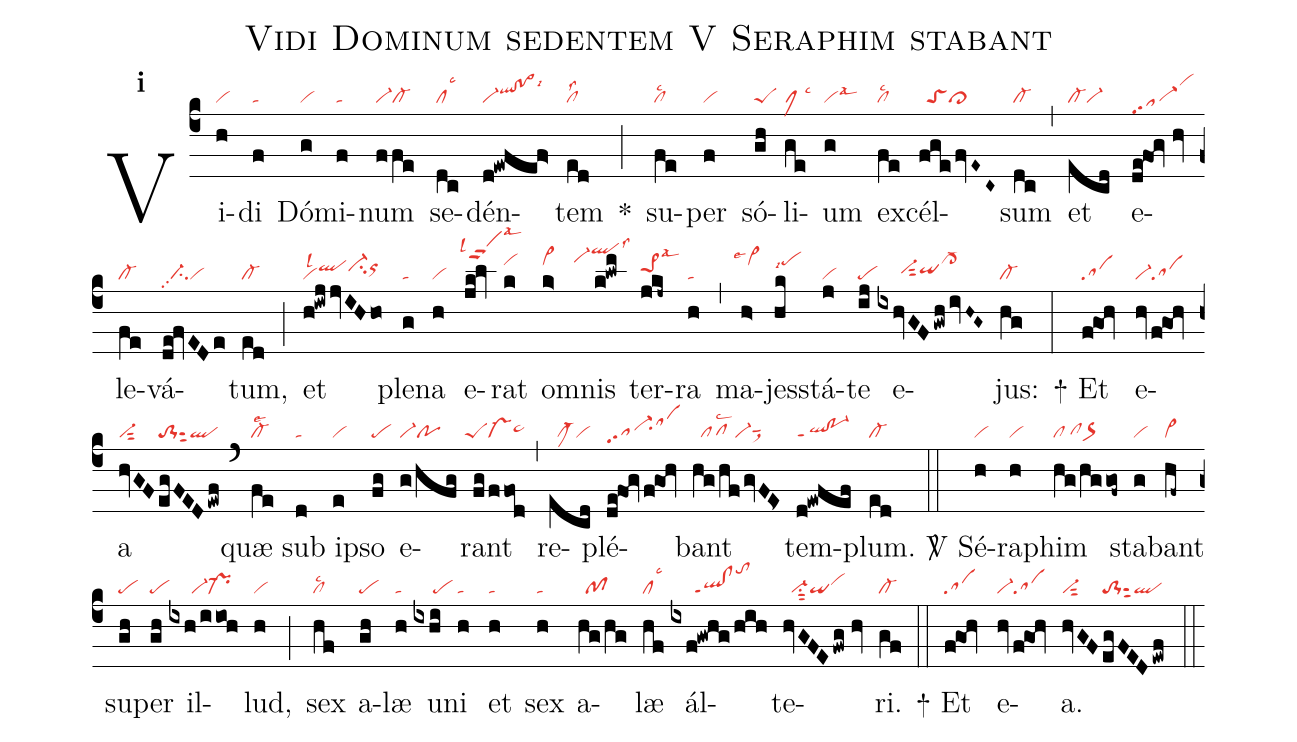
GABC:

name:Vidi Dominum sedentem V Seraphim stabant;
office-part:re;
mode:1;
nabc-lines:1;
%%
initial-style: 1;
name:Vidi Dominum sedentem;
mode: 1;
office-part: Responsorium;
annotation: Resp;
annotation: i;
nabc-lines:1;
%%
(c4) Vi(h|vi)di(f|ta) Dó(g|vi)mi(f|ta)num(ffe|vi-cl-) se(dc|cllsc3)dén(d!ewfef>|vi-qlhi!po>hilsi6)tem(ed|cllss2) <sp>*</sp>(;) su(fe|cllsc2)per(f|vi) só(gh|peS)li(ge|clMlsc3)um(g|vilsal3) ex(fe|cllsc2)cél(fgefvE~C~|//toSci~)sum(dc|cl-) (,) et(ecd|cl-vi-) e(de@fog//hv|sa-hdpp1vihl)le(fe|cl-)vá(de@fvEDe|//ci-pp2vi)tum,(ed|cl-) (;) et(h!iwjjvIHho|vilsl2qlhici-hiorhi) ple(g|ta)na(h|vi) e(jk@lv|`scShmlsl4lsal3)rat(k|vihk) om(k>|vi>hk)nis(k!lwm|`````vi-hlqlhplss3) ter(jkj~|pe>1hilsal3)ra(h|ta) (,) ma(h>|``vi>hklse4)jes(hk|pehklsi7)stá(j|vi)te(ij|pe) e(ixhvGF/gwh/ivH~G~|//////vi-hhsut2qihhcl->hk)jus:(hg|cl-) (:)

<sp>+</sp> Et(f@goh|sa) e(hvf@goh|vi-sa)a(hvGF|vi-sut2|egFED/ewf|to-1sut2ql) (`) quæ(fe|cl-lse2) sub(d|ta) i(e|vi)pso(fg|pe) e(g/hfg|vi-po)rant(fg/ffod|``peSvs-ta>hh) (,) re(ecd|//clM-vi)plé(de@fog/f@goh|sa-pp1`sahi)bant(hg/hf/gvFE<|//pflsc2vi-sut1sux1) tem(d!ewfef|ql!po-1ppt1)plum.(ed|cl-) (::)

<sp>V/</sp> Sé(h|vi)ra(h|vi)phim(hg/hg/gof~|cl/clhgor>he) sta(g|vi)bant(hf~|vi>) su(gh|pe)per(gh|pe) il(ixh/iioh|//////vi-pr-)lud,(h|vi) (;) sex(hf|cllsc2) a(gh|pe)læ(h|ta) u(ixhi|/////pe)ni(h|ta) et(h|ta) sex(h|ta) a(hg/hg|//pf)læ(hf|cllsc3) ál(ixf!gwhg/hih|//////ql!clppt1tohm)te(hvGFE/fwg//hv|//vi-su1sut2qivihi)ri.(gf|cl-) (::)

<sp>+</sp> Et(f@goh|sa) e(hvf@goh|vi-sa)a.(hvGF|vi-sut2|egFED/ewf|to-1sut2ql) (::)
